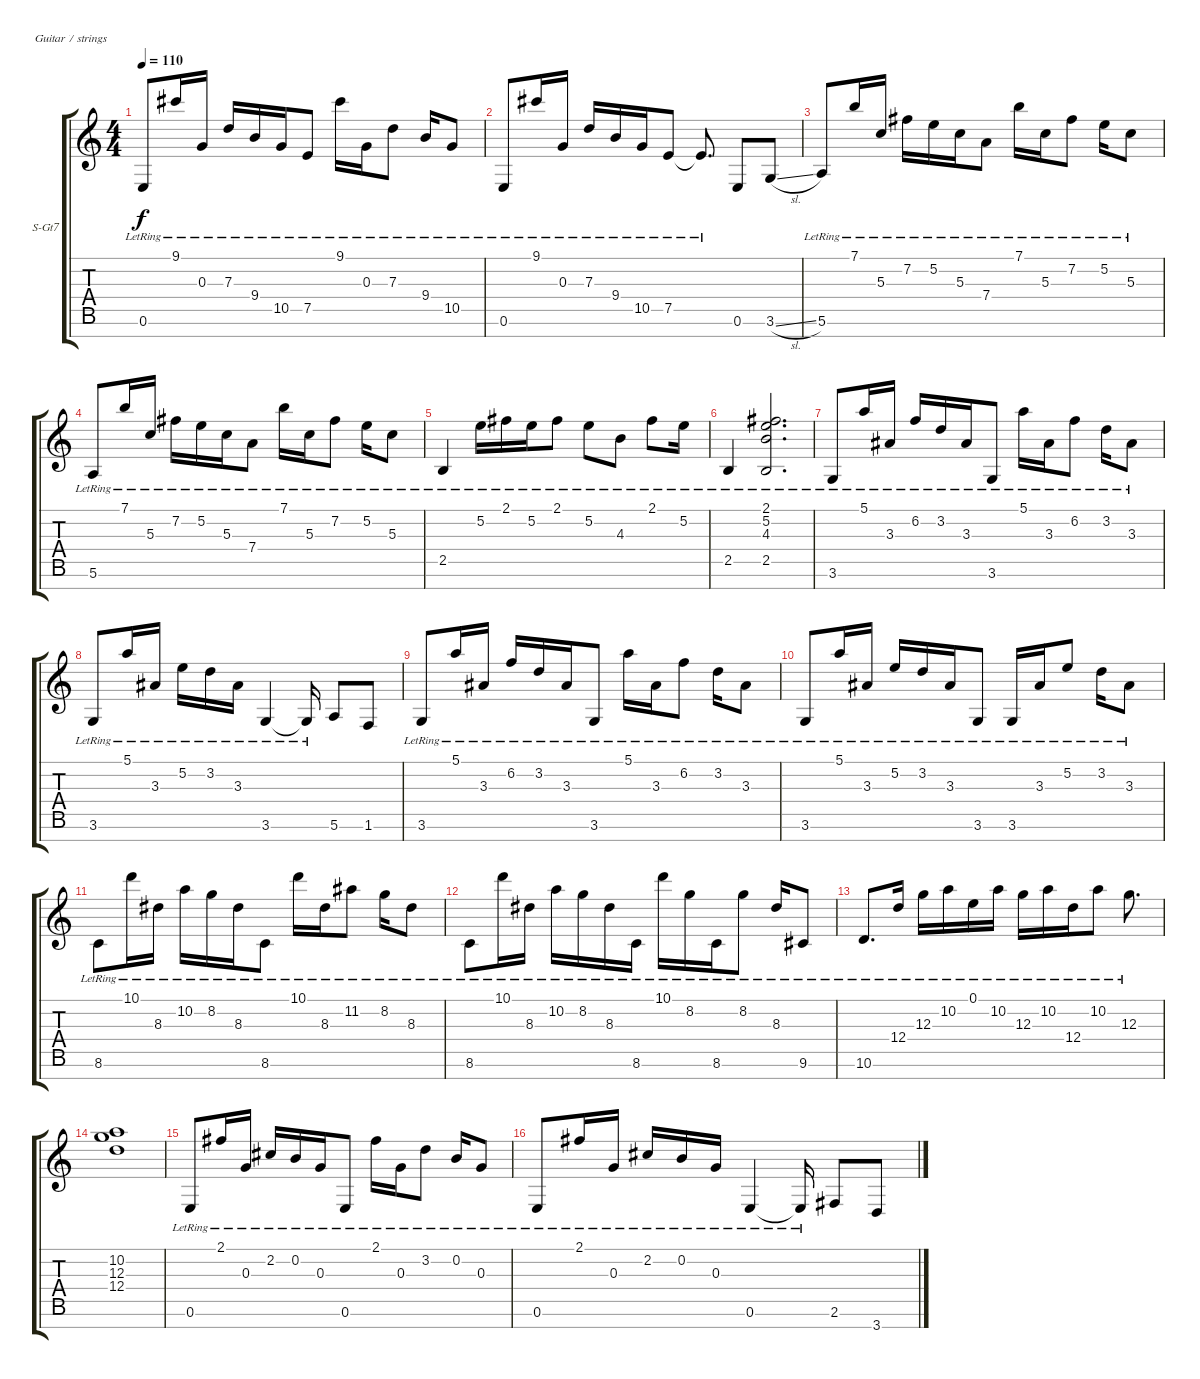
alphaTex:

\bracketExtendMode groupsimilarinstruments
\firstSystemTrackNameOrientation horizontal
\otherSystemsTrackNameOrientation horizontal
\track ("Track 2" "S-Gt7") {instrument acousticguitarsteel}
\staff {score tabs}
\tuning (E4 B3 G3 D3 A2 E2 B1)
\ts (4 4)
\tempo 110
\clef g2
\ks c
0.6{lr}.8{dy f} 9.1{lr}.16 0.3{lr}.16 7.3{lr}.16 9.4{lr}.16 10.5{lr}.16 7.5{lr}.8 9.1{lr}.16 0.3{lr}.16 7.3{lr}.8 9.4{lr}.16 10.5{lr}.8 |
0.6{lr}.8 9.1{lr}.16 0.3{lr}.16 7.3{lr}.16 9.4{lr}.16 10.5{lr}.16 7.5{lr}.8 7.5{lr t}.8{d} 0.6.8 3.6{sl}.8 |
5.6{lr}.8 7.1{lr}.16 5.3{lr}.16 7.2{lr}.16 5.2{lr}.16 5.3{lr}.16 7.4{lr}.8 7.1{lr}.16 5.3{lr}.16 7.2{lr}.8 5.2{lr}.16 5.3{lr}.8 |
5.6{lr}.8 7.1{lr}.16 5.3{lr}.16 7.2{lr}.16 5.2{lr}.16 5.3{lr}.16 7.4{lr}.8 7.1{lr}.16 5.3{lr}.16 7.2{lr}.8 5.2{lr}.16 5.3{lr}.8 |
2.5{lr}.4 5.2{lr}.16 2.1{lr}.16 5.2{lr}.16 2.1{lr}.8 5.2{lr}.8 4.3{lr}.8 2.1{lr}.8 5.2{lr}.16 |
2.5{lr}.4 (2.1{lr} 5.2{lr} 4.3{lr} 2.5{lr}).2{d} |
3.6{lr}.8 5.1{lr}.16 3.3{lr}.16 6.2{lr}.16 3.2{lr}.16 3.3{lr}.16 3.6{lr}.8 5.1{lr}.16 3.3{lr}.16 6.2{lr}.8 3.2{lr}.16 3.3{lr}.8 |
3.6{lr}.8 5.1{lr}.16 3.3{lr}.16 5.2{lr}.16 3.2{lr}.16 3.3{lr}.16 3.6{lr}.4 3.6{lr t}.16 5.6.8 1.6.8 |
3.6{lr}.8 5.1{lr}.16 3.3{lr}.16 6.2{lr}.16 3.2{lr}.16 3.3{lr}.16 3.6{lr}.8 5.1{lr}.16 3.3{lr}.16 6.2{lr}.8 3.2{lr}.16 3.3{lr}.8 |
3.6{lr}.8 5.1{lr}.16 3.3{lr}.16 5.2{lr}.16 3.2{lr}.16 3.3{lr}.16 3.6{lr}.8 3.6{lr}.16 3.3{lr}.16 5.2{lr}.8 3.2{lr}.16 3.3{lr}.8 |
8.6{lr}.8 10.1{lr}.16 8.3{lr}.16 10.2{lr}.16 8.2{lr}.16 8.3{lr}.16 8.6{lr}.8 10.1{lr}.16 8.3{lr}.16 11.2{lr}.8 8.2{lr}.16 8.3{lr}.8 |
8.6{lr}.8 10.1{lr}.16 8.3{lr}.16 10.2{lr}.16 8.2{lr}.16 8.3{lr}.16 8.6{lr}.16 10.1{lr}.16 8.2{lr}.16 8.6{lr}.16 8.2{lr}.8 8.3{lr}.16 9.6{lr}.8 |
10.6{lr}.8{d} 12.4{lr}.16 12.3{lr}.16 10.2{lr}.16 0.1{lr}.16 10.2{lr}.16 12.3{lr}.16 10.2{lr}.16 12.4{lr}.16 10.2{lr}.8 12.3{lr}.8{d} |
(10.2 12.3 12.4).1 |
0.6{lr}.8 2.1{lr}.16 0.3{lr}.16 2.2{lr}.16 0.2{lr}.16 0.3{lr}.16 0.6{lr}.8 2.1{lr}.16 0.3{lr}.16 3.2{lr}.8 0.2{lr}.16 0.3{lr}.8 |
0.6{lr}.8 2.1{lr}.16 0.3{lr}.16 2.2{lr}.16 0.2{lr}.16 0.3{lr}.16 0.6{lr}.4 0.6{lr t}.16 2.6.8 3.7.8
